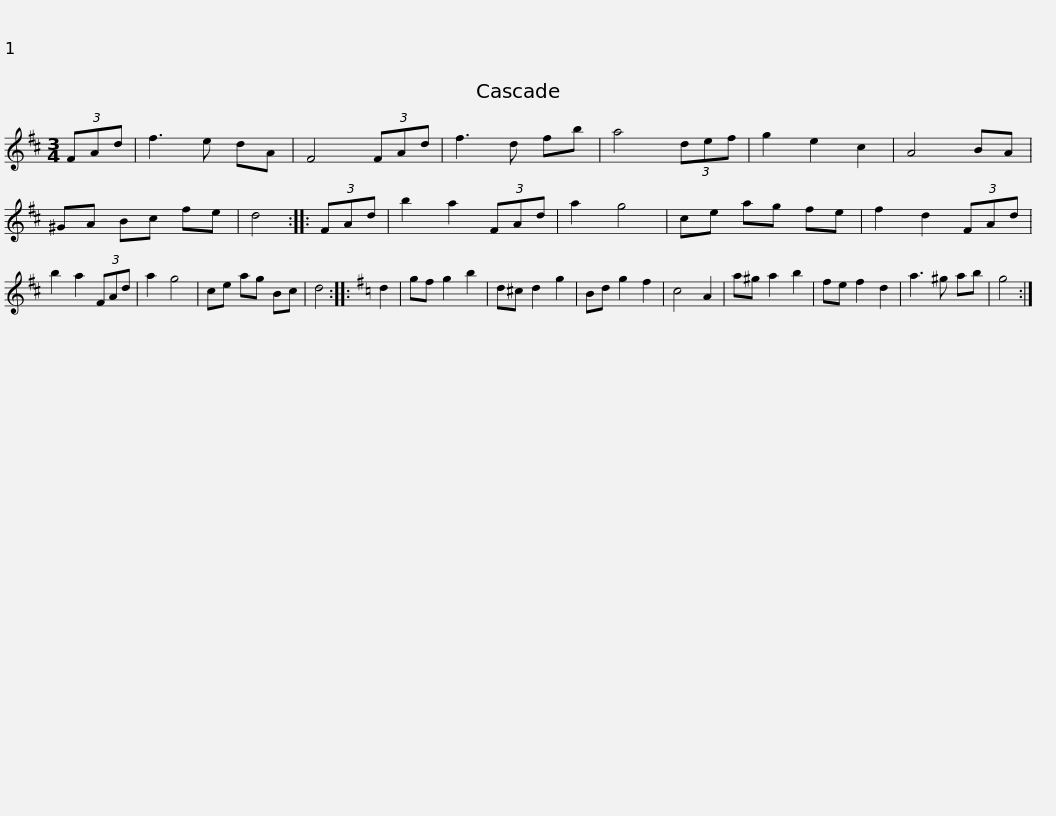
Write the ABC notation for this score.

X:1
L:1/8
M:3/4
I:linebreak $
K:D
V:1 treble
V:1
 (3FAd | f3 e dA | F4 (3FAd | f3 d fb | a4 (3def | %5
 g2 e2 c2 | A4 BA | ^GA Bc fe | d4 :: (3FAd |$ %10
 b2 a2 (3FAd | a2 g4 | ce ag fe | f2 d2 (3FAd | b2 a2 (3FAd | %15
 a2 g4 | ce ag Bc | d4 ::[K:G] d2 | gf g2 b2 |$ %20
 d^c d2 g2 | Bd g2 f2 | c4 A2 | a^g a2 b2 | fe f2 d2 | %25
 a3 ^g ab | g4 :| %27
